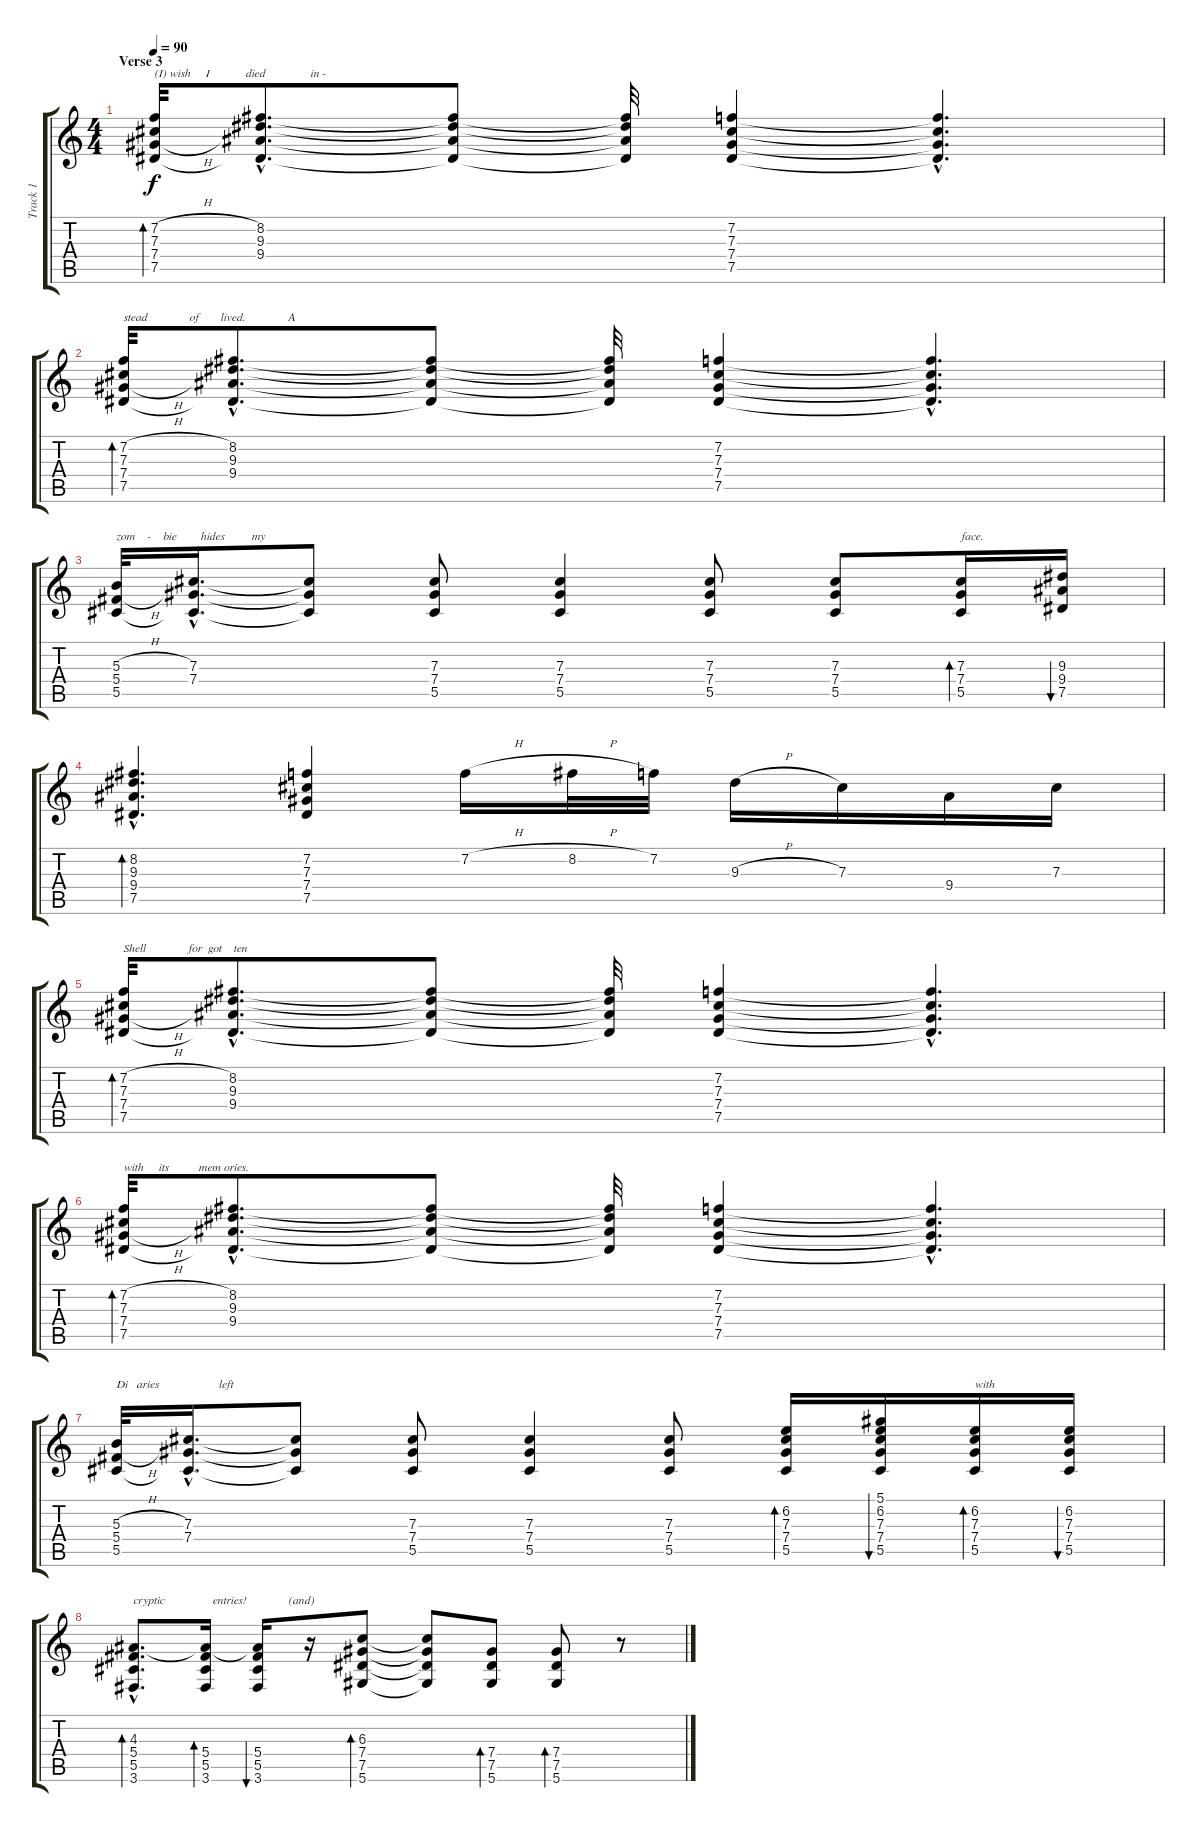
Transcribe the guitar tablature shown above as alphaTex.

\track ("Track 1" "Track 1") {instrument acousticguitarsteel}
\staff {score tabs}
\tuning (Eb4 Bb3 Gb3 Db3 Ab2 Eb2) {hide}
\ts (4 4)
\section ("" "Verse 3")
\tempo 90
\clef g2
\ks c
(7.2{h} 7.3{h} 7.4{h} 7.5).32{bd 60 txt "(I) wish     I            died               in - " dy f} (8.2{hac} 9.3{hac} 9.4{hac} 7.5{hac t}).8{d} (8.2{t} 9.3{t} 9.4{t} 7.5{t}).8 (8.2{t} 9.3{t} 9.4{t} 7.5{t}).32 (7.2 7.3 7.4 7.5).4 (7.2{hac t} 7.3{hac t} 7.4{hac t} 7.5{hac t}).4{d} |
(7.2{h} 7.3{h} 7.4{h} 7.5).32{bd 120 txt "stead              of       lived.              A "} (8.2{hac} 9.3{hac} 9.4{hac} 7.5{hac t}).8{d} (8.2{t} 9.3{t} 9.4{t} 7.5{t}).8 (8.2{t} 9.3{t} 9.4{t} 7.5{t}).32 (7.2 7.3 7.4 7.5).4 (7.2{hac t} 7.3{hac t} 7.4{hac t} 7.5{hac t}).4{d} |
(5.3{h} 5.4{h} 5.5).32{txt "zom    -    bie        hides         my      "} (7.3{hac} 7.4{hac} 5.5{hac t}).16{d} (7.3{t} 7.4{t} 5.5{t}).8 (7.3 7.4 5.5).8 (7.3 7.4 5.5).4 (7.3 7.4 5.5).8 (7.3 7.4 5.5).8 (7.3 7.4 5.5).16{bd 60 txt "face."} (9.3 9.4 7.5).16{bu 60} |
(8.2{hac} 9.3{hac} 9.4{hac} 7.5{hac}).4{d bd 60} (7.2 7.3 7.4 7.5).4 7.2{h}.16 8.2{h}.32 7.2.32 9.3{h}.16 7.3.16 9.4.16 7.3.16 |
(7.2{h} 7.3{h} 7.4{h} 7.5).32{bd 120 txt "Shell              for  got    ten          "} (8.2{hac} 9.3{hac} 9.4{hac} 7.5{hac t}).8{d} (8.2{t} 9.3{t} 9.4{t} 7.5{t}).8 (8.2{t} 9.3{t} 9.4{t} 7.5{t}).32 (7.2 7.3 7.4 7.5).4 (7.2{hac t} 7.3{hac t} 7.4{hac t} 7.5{hac t}).4{d} |
(7.2{h} 7.3{h} 7.4{h} 7.5).32{bd 60 txt "with     its          mem ories."} (8.2{hac} 9.3{hac} 9.4{hac} 7.5{hac t}).8{d} (8.2{t} 9.3{t} 9.4{t} 7.5{t}).8 (8.2{t} 9.3{t} 9.4{t} 7.5{t}).32 (7.2 7.3 7.4 7.5).4 (7.2{hac t} 7.3{hac t} 7.4{hac t} 7.5{hac t}).4{d} |
(5.3{h} 5.4{h} 5.5).32{txt "Di   aries                    left            "} (7.3{hac} 7.4{hac} 5.5{hac t}).16{d} (7.3{t} 7.4{t} 5.5{t}).8 (7.3 7.4 5.5).8 (7.3 7.4 5.5).4 (7.3 7.4 5.5).8 (6.2 7.3 7.4 5.5).16{bd 60} (5.1 6.2 7.3 7.4 5.5).16{bu 60} (6.2 7.3 7.4 5.5).16{bd 60 txt "with"} (6.2 7.3 7.4 5.5).16{bu 60} |
(4.3{hac} 5.4{hac} 5.5{hac} 3.6{hac}).8{d bd 60 txt "cryptic                entries!              (and)"} (4.3{t} 5.4 5.5 3.6).16{bd 60} (4.3{t} 5.4 5.5 3.6).16{bu 60} r.16 (6.3 7.4 7.5 5.6).8{bd 60} (6.3{t} 7.4{t} 7.5{t} 5.6{t}).8 (7.4 7.5 5.6).8{bd 60} (7.4 7.5 5.6).8{bd 60} r.8
